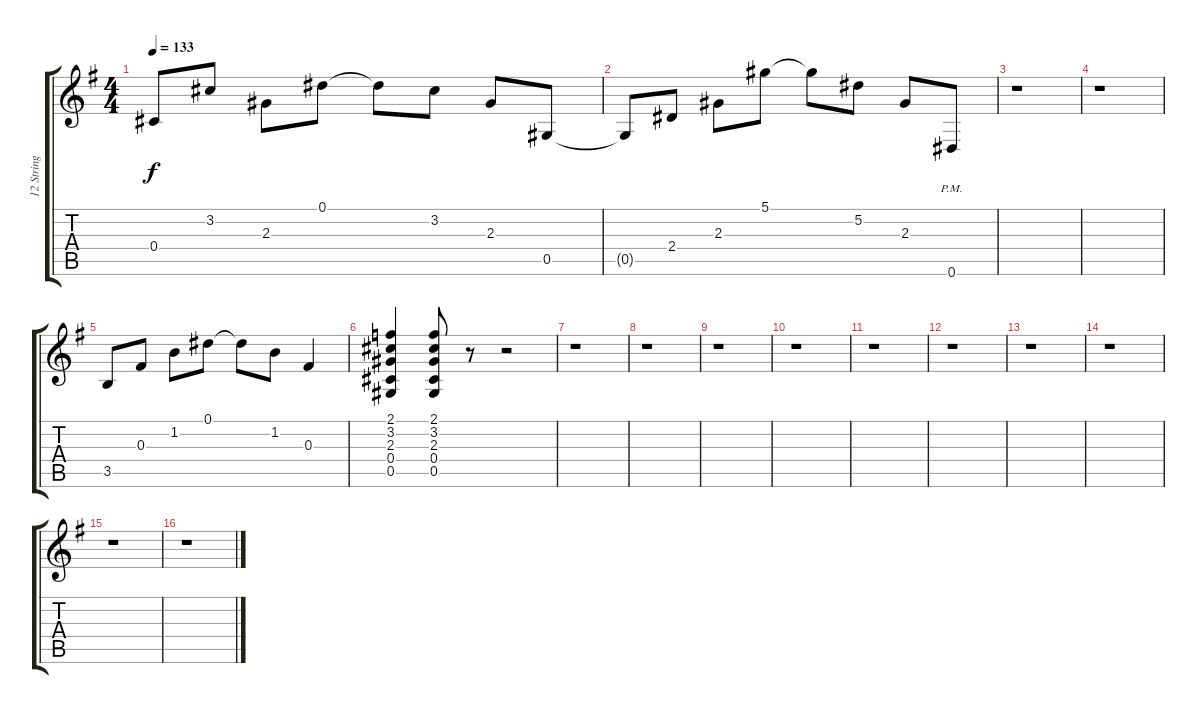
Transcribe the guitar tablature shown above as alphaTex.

\track ("12 String Acoustic Guitar 1" "12 String ") {instrument acousticguitarsteel}
\staff {score tabs}
\tuning (Eb4 Bb3 Gb3 Db3 Ab2 Eb2) {hide}
\ts (4 4)
\tempo 133
\clef g2
\ks g
0.4.8{dy f} 3.2.8 2.3.8 0.1.8 0.1{t}.8 3.2.8 2.3.8 0.5.8 |
0.5{t}.8 2.4.8 2.3.8 5.1.8 5.1{t}.8 5.2.8 2.3.8 0.6{pm}.8 |
r.1 |
r.1 |
3.5.8 0.3.8 1.2.8 0.1.8 0.1{t}.8 1.2.8 0.3.4 |
(2.1 3.2 2.3 0.4 0.5).4 (2.1 3.2 2.3 0.4 0.5).8 r.8 r.2 |
r.1 |
r.1 |
r.1 |
r.1 |
r.1 |
r.1 |
r.1 |
r.1 |
r.1 |
r.1
